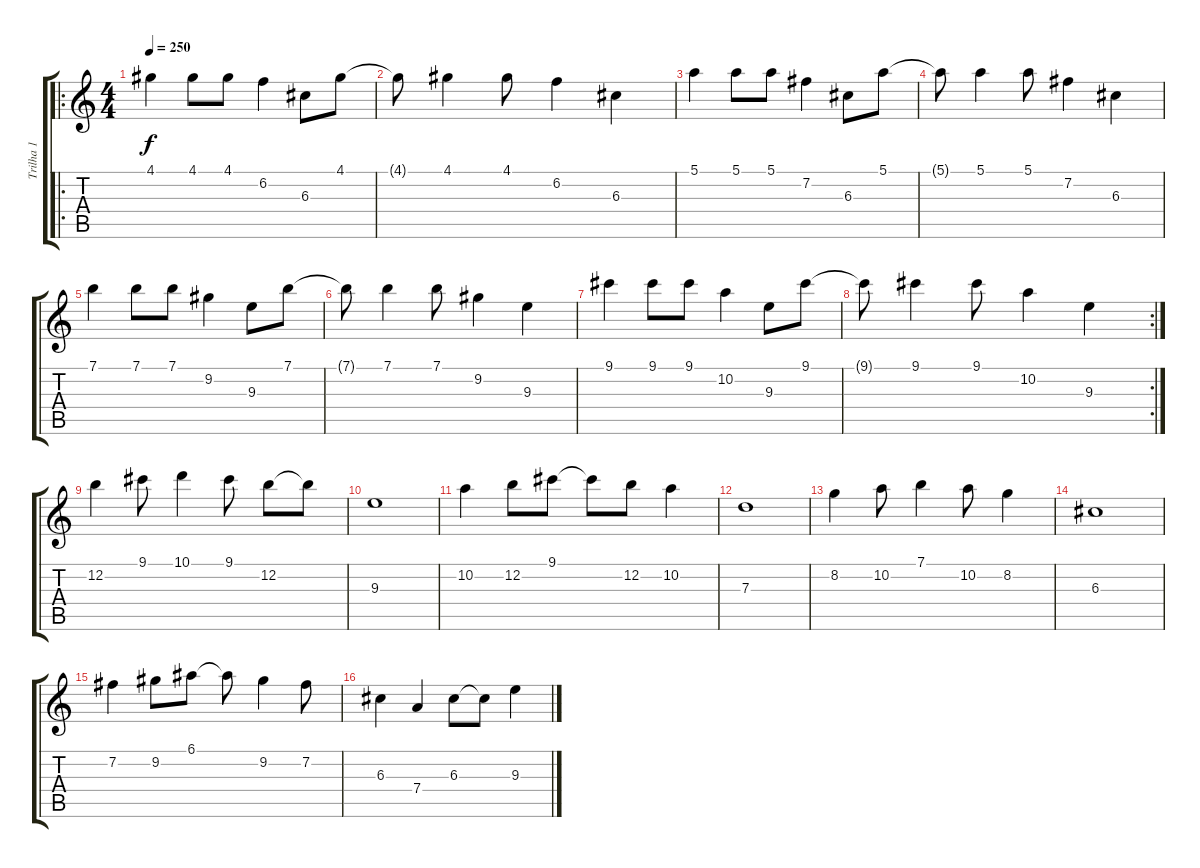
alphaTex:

\track ("Trilha 1" "Trilha 1") {instrument acousticguitarnylon}
\staff {score tabs}
\tuning (E4 B3 G3 D3 A2 E2) {hide}
\ro
\ts (4 4)
\tempo 250
\clef g2
\ks c
4.1.4{dy f} 4.1.8 4.1.8 6.2.4 6.3.8 4.1.8 |
4.1{t}.8 4.1.4 4.1.8 6.2.4 6.3.4 |
5.1.4 5.1.8 5.1.8 7.2.4 6.3.8 5.1.8 |
5.1{t}.8 5.1.4 5.1.8 7.2.4 6.3.4 |
7.1.4 7.1.8 7.1.8 9.2.4 9.3.8 7.1.8 |
7.1{t}.8 7.1.4 7.1.8 9.2.4 9.3.4 |
9.1.4 9.1.8 9.1.8 10.2.4 9.3.8 9.1.8 |
\rc 2
9.1{t}.8 9.1.4 9.1.8 10.2.4 9.3.4 |
12.2.4 9.1.8 10.1.4 9.1.8 12.2.8 12.2{t}.8 |
9.3.1 |
10.2.4 12.2.8 9.1.8 9.1{t}.8 12.2.8 10.2.4 |
7.3.1 |
8.2.4 10.2.8 7.1.4 10.2.8 8.2.4 |
6.3.1 |
7.2.4 9.2.8 6.1.8 6.1{t}.8 9.2.4 7.2.8 |
6.3.4 7.4.4 6.3.8 6.3{t}.8 9.3.4
